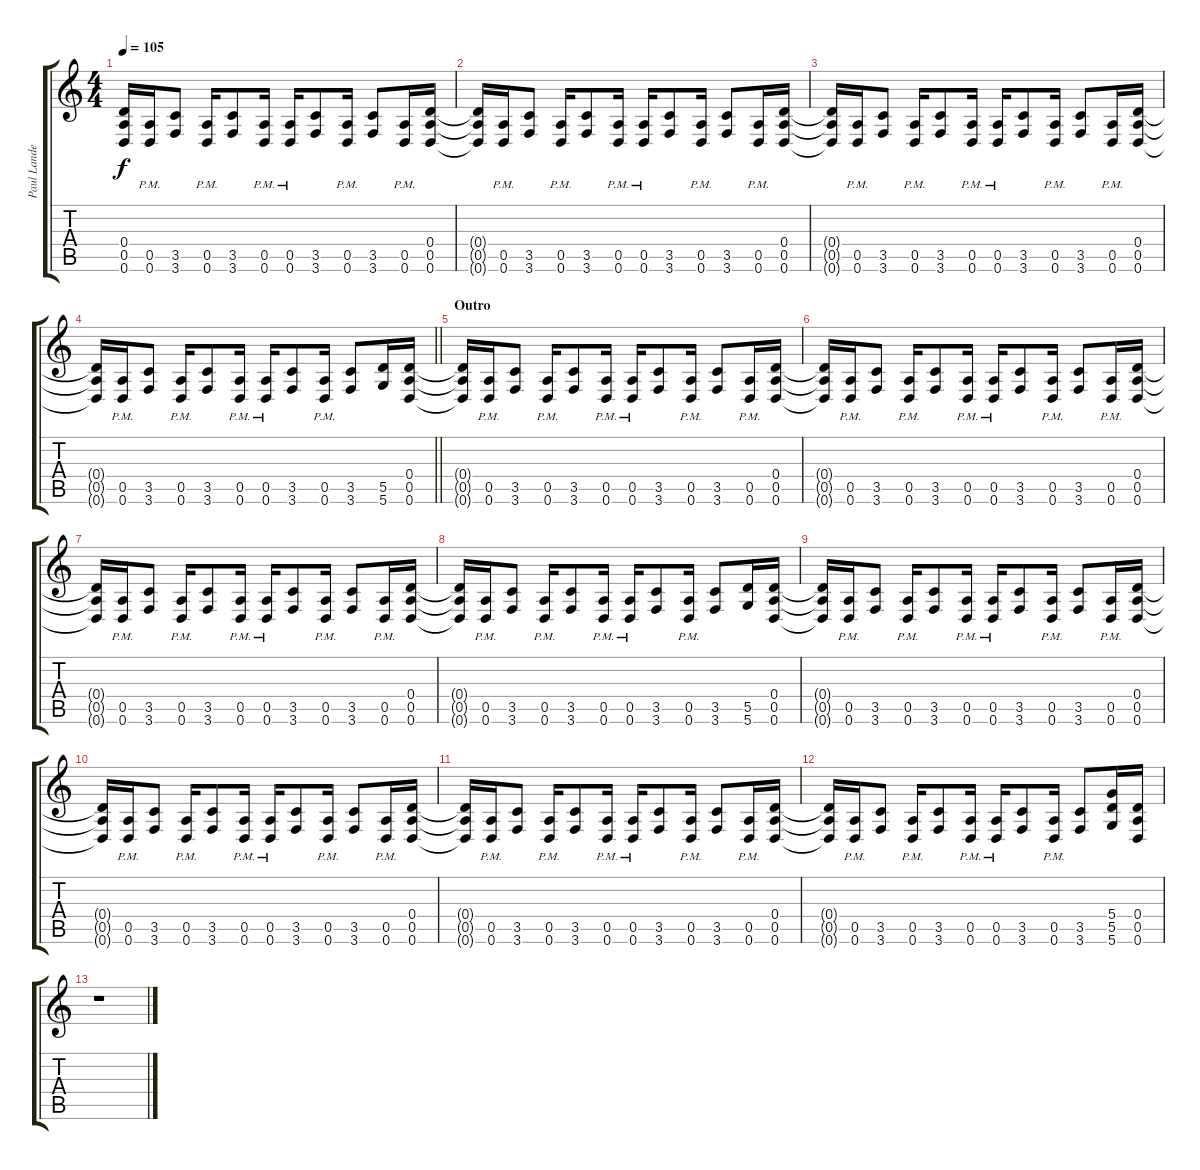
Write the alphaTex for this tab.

\track ("Paul Landers" "Paul Lande") {instrument distortionguitar}
\staff {score tabs}
\tuning (E4 B3 G3 D3 A2 D2) {hide}
\ts (4 4)
\tempo 105
\clef g2
\ks c
(0.4{t} 0.5{t} 0.6{t}).16{dy f volume 10} (0.5{pm} 0.6{pm}).16 (3.5 3.6).8 (0.5{pm} 0.6{pm}).16 (3.5 3.6).8 (0.5{pm} 0.6{pm}).16 (0.5{pm} 0.6{pm}).16 (3.5 3.6).8 (0.5{pm} 0.6{pm}).16 (3.5 3.6).8 (0.5{pm} 0.6{pm}).16 (0.4 0.5 0.6).16 |
(0.4{t} 0.5{t} 0.6{t}).16 (0.5{pm} 0.6{pm}).16 (3.5 3.6).8 (0.5{pm} 0.6{pm}).16 (3.5 3.6).8 (0.5{pm} 0.6{pm}).16 (0.5{pm} 0.6{pm}).16 (3.5 3.6).8 (0.5{pm} 0.6{pm}).16 (3.5 3.6).8 (0.5{pm} 0.6{pm}).16 (0.4 0.5 0.6).16 |
(0.4{t} 0.5{t} 0.6{t}).16 (0.5{pm} 0.6{pm}).16 (3.5 3.6).8 (0.5{pm} 0.6{pm}).16 (3.5 3.6).8 (0.5{pm} 0.6{pm}).16 (0.5{pm} 0.6{pm}).16 (3.5 3.6).8 (0.5{pm} 0.6{pm}).16 (3.5 3.6).8 (0.5{pm} 0.6{pm}).16 (0.4 0.5 0.6).16 |
\barLineRight lightlight
(0.4{t} 0.5{t} 0.6{t}).16 (0.5{pm} 0.6{pm}).16 (3.5 3.6).8 (0.5{pm} 0.6{pm}).16 (3.5 3.6).8 (0.5{pm} 0.6{pm}).16 (0.5{pm} 0.6{pm}).16 (3.5 3.6).8 (0.5{pm} 0.6{pm}).16 (3.5 3.6).8 (5.5 5.6).16 (0.4 0.5 0.6).16 |
\section ("" "Outro")
(0.4{t} 0.5{t} 0.6{t}).16{volume 10} (0.5{pm} 0.6{pm}).16 (3.5 3.6).8 (0.5{pm} 0.6{pm}).16 (3.5 3.6).8 (0.5{pm} 0.6{pm}).16 (0.5{pm} 0.6{pm}).16 (3.5 3.6).8 (0.5{pm} 0.6{pm}).16 (3.5 3.6).8 (0.5{pm} 0.6{pm}).16 (0.4 0.5 0.6).16 |
(0.4{t} 0.5{t} 0.6{t}).16 (0.5{pm} 0.6{pm}).16 (3.5 3.6).8 (0.5{pm} 0.6{pm}).16 (3.5 3.6).8 (0.5{pm} 0.6{pm}).16 (0.5{pm} 0.6{pm}).16 (3.5 3.6).8 (0.5{pm} 0.6{pm}).16 (3.5 3.6).8 (0.5{pm} 0.6{pm}).16 (0.4 0.5 0.6).16 |
(0.4{t} 0.5{t} 0.6{t}).16 (0.5{pm} 0.6{pm}).16 (3.5 3.6).8 (0.5{pm} 0.6{pm}).16 (3.5 3.6).8 (0.5{pm} 0.6{pm}).16 (0.5{pm} 0.6{pm}).16 (3.5 3.6).8 (0.5{pm} 0.6{pm}).16 (3.5 3.6).8 (0.5{pm} 0.6{pm}).16 (0.4 0.5 0.6).16 |
(0.4{t} 0.5{t} 0.6{t}).16 (0.5{pm} 0.6{pm}).16 (3.5 3.6).8 (0.5{pm} 0.6{pm}).16 (3.5 3.6).8 (0.5{pm} 0.6{pm}).16 (0.5{pm} 0.6{pm}).16 (3.5 3.6).8 (0.5{pm} 0.6{pm}).16 (3.5 3.6).8 (5.5 5.6).16 (0.4 0.5 0.6).16 |
(0.4{t} 0.5{t} 0.6{t}).16{volume 10} (0.5{pm} 0.6{pm}).16 (3.5 3.6).8 (0.5{pm} 0.6{pm}).16 (3.5 3.6).8 (0.5{pm} 0.6{pm}).16 (0.5{pm} 0.6{pm}).16 (3.5 3.6).8 (0.5{pm} 0.6{pm}).16 (3.5 3.6).8 (0.5{pm} 0.6{pm}).16 (0.4 0.5 0.6).16 |
(0.4{t} 0.5{t} 0.6{t}).16 (0.5{pm} 0.6{pm}).16 (3.5 3.6).8 (0.5{pm} 0.6{pm}).16 (3.5 3.6).8 (0.5{pm} 0.6{pm}).16 (0.5{pm} 0.6{pm}).16 (3.5 3.6).8 (0.5{pm} 0.6{pm}).16 (3.5 3.6).8 (0.5{pm} 0.6{pm}).16 (0.4 0.5 0.6).16 |
(0.4{t} 0.5{t} 0.6{t}).16 (0.5{pm} 0.6{pm}).16 (3.5 3.6).8 (0.5{pm} 0.6{pm}).16 (3.5 3.6).8 (0.5{pm} 0.6{pm}).16 (0.5{pm} 0.6{pm}).16 (3.5 3.6).8 (0.5{pm} 0.6{pm}).16 (3.5 3.6).8 (0.5{pm} 0.6{pm}).16 (0.4 0.5 0.6).16 |
(0.4{t} 0.5{t} 0.6{t}).16 (0.5{pm} 0.6{pm}).16 (3.5 3.6).8 (0.5{pm} 0.6{pm}).16 (3.5 3.6).8 (0.5{pm} 0.6{pm}).16 (0.5{pm} 0.6{pm}).16 (3.5 3.6).8 (0.5{pm} 0.6{pm}).16 (3.5 3.6).8 (5.4 5.5 5.6).16 (0.4 0.5 0.6).16 |
r.1
